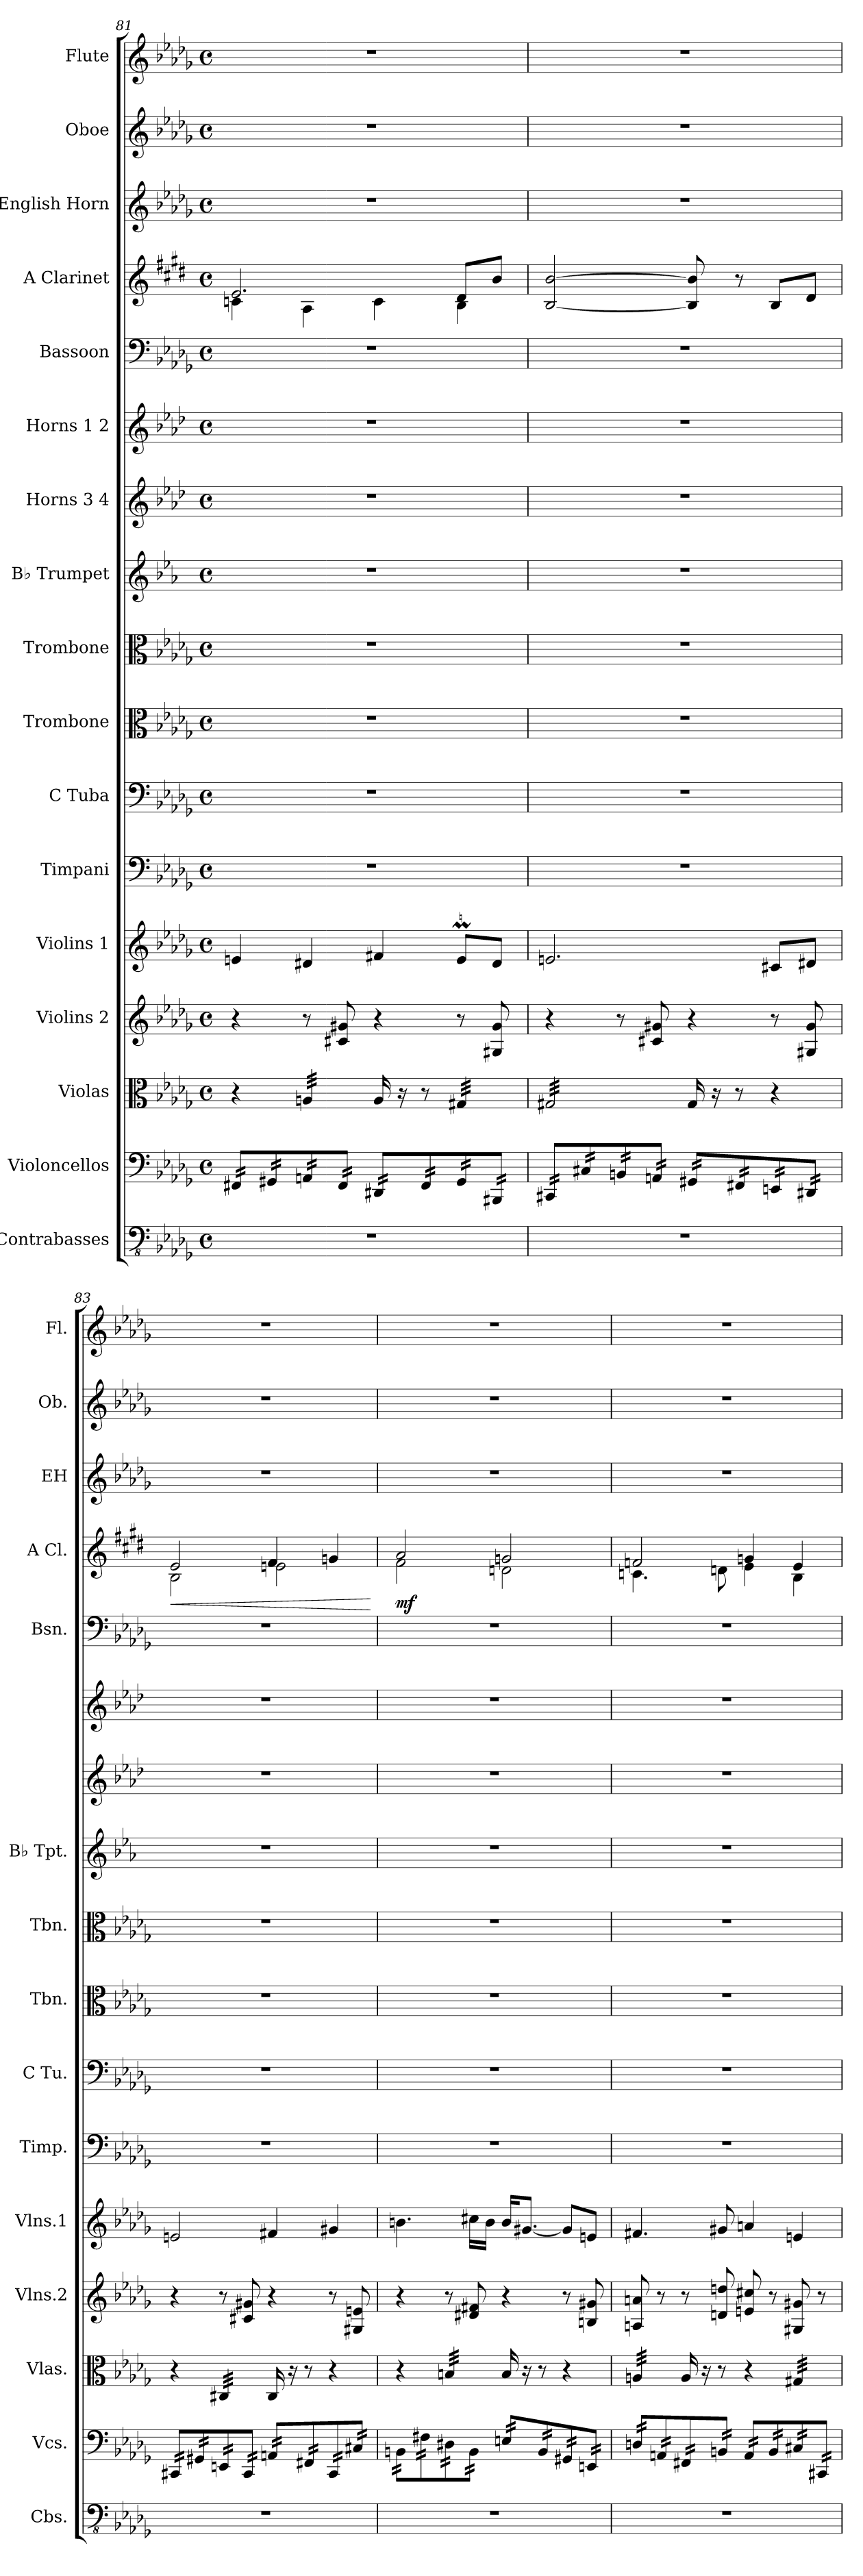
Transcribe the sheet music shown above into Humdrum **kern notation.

**kern	**kern	**kern	**kern	**kern	**kern	**kern	**kern	**kern	**kern	**kern	**kern	**kern	**kern	**dynam	**kern	**kern	**kern
*part17	*part16	*part15	*part14	*part13	*part12	*part11	*part10	*part9	*part8	*part7	*part6	*part5	*part4	*part4	*part3	*part2	*part1
*staff17	*staff16	*staff15	*staff14	*staff13	*staff12	*staff11	*staff10	*staff9	*staff8	*staff7	*staff6	*staff5	*staff4	*staff4	*staff3	*staff2	*staff1
*I"Contrabasses	*I"Violoncellos	*I"Violas	*I"Violins 2	*I"Violins 1	*I"Timpani	*I"C Tuba	*I"Trombone	*I"Trombone	*I"B♭ Trumpet	*I"Horns 3 4	*I"Horns 1 2	*I"Bassoon	*I"A Clarinet	*	*I"English Horn	*I"Oboe	*I"Flute
*I'Cbs.	*I'Vcs.	*I'Vlas.	*I'Vlns.2	*I'Vlns.1	*I'Timp.	*I'C Tu.	*I'Tbn.	*I'Tbn.	*I'B♭ Tpt.	*	*	*I'Bsn.	*I'A Cl.	*	*I'EH	*I'Ob.	*I'Fl.
*clefFv4	*clefF4	*clefC3	*clefG2	*clefG2	*clefF4	*clefF4	*clefC3	*clefC3	*clefG2	*clefG2	*clefG2	*clefF4	*clefG2	*	*clefG2	*clefG2	*clefG2
*	*	*	*	*	*	*	*	*	*ITrd1c2	*ITrd4c7	*ITrd4c7	*	*ITrd2c3	*	*	*	*
*k[b-e-a-d-g-]	*k[b-e-a-d-g-]	*k[b-e-a-d-g-]	*k[b-e-a-d-g-]	*k[b-e-a-d-g-]	*k[b-e-a-d-g-]	*k[b-e-a-d-g-]	*k[b-e-a-d-g-]	*k[b-e-a-d-g-]	*k[b-e-a-d-g-]	*k[b-e-a-d-g-]	*k[b-e-a-d-g-]	*k[b-e-a-d-g-]	*k[f#c#g#d#a#e#b#]	*	*k[b-e-a-d-g-]	*k[b-e-a-d-g-]	*k[b-e-a-d-g-]
*M4/4	*M4/4	*M4/4	*M4/4	*M4/4	*M4/4	*M4/4	*M4/4	*M4/4	*M4/4	*M4/4	*M4/4	*M4/4	*M4/4	*	*M4/4	*M4/4	*M4/4
*met(c)	*met(c)	*met(c)	*met(c)	*met(c)	*met(c)	*met(c)	*met(c)	*met(c)	*met(c)	*met(c)	*met(c)	*met(c)	*met(c)	*	*met(c)	*met(c)	*met(c)
=81	=81	=81	=81	=81	=81	=81	=81	=81	=81	=81	=81	=81	=81	=81	=81	=81	=81
*	*	*	*	*	*	*	*	*	*	*	*	*	*^	*	*	*	*
*	*tremolo	*	*	*	*	*	*	*	*	*	*	*	*	*	*	*	*	*
1r	32FF#X/LLL	4r	4r	4en/	1r	1r	1r	1r	1r	1r	1r	1r	2.c#/	4An\	.	1r	1r	1r
.	32FF#X/	.	.	.	.	.	.	.	.	.	.	.	.	.	.	.	.	.
.	32FF#X/	.	.	.	.	.	.	.	.	.	.	.	.	.	.	.	.	.
.	32FF#X/	.	.	.	.	.	.	.	.	.	.	.	.	.	.	.	.	.
.	32GG#X/	.	.	.	.	.	.	.	.	.	.	.	.	.	.	.	.	.
.	32GG#X/	.	.	.	.	.	.	.	.	.	.	.	.	.	.	.	.	.
.	32GG#X/	.	.	.	.	.	.	.	.	.	.	.	.	.	.	.	.	.
.	32GG#X/	.	.	.	.	.	.	.	.	.	.	.	.	.	.	.	.	.
*	*	*tremolo	*	*	*	*	*	*	*	*	*	*	*	*	*	*	*	*
.	32AAn/	32An/LLL	8r	4d#X/	.	.	.	.	.	.	.	.	.	4F#\	.	.	.	.
.	32AAn/	32An/	.	.	.	.	.	.	.	.	.	.	.	.	.	.	.	.
.	32AAn/	32An/	.	.	.	.	.	.	.	.	.	.	.	.	.	.	.	.
.	32AAn/	32An/	.	.	.	.	.	.	.	.	.	.	.	.	.	.	.	.
.	32FF#/	32An/	8c#X/ 8g#X/	.	.	.	.	.	.	.	.	.	.	.	.	.	.	.
.	32FF#/	32An/	.	.	.	.	.	.	.	.	.	.	.	.	.	.	.	.
.	32FF#/	32An/	.	.	.	.	.	.	.	.	.	.	.	.	.	.	.	.
.	32FF#/JJJ	32An/JJJ	.	.	.	.	.	.	.	.	.	.	.	.	.	.	.	.
*	*	*Xtremolo	*	*	*	*	*	*	*	*	*	*	*	*	*	*	*	*
.	32DD#X/LLL	16A/	4r	4f#X/	.	.	.	.	.	.	.	.	.	4A\	.	.	.	.
.	32DD#X/	.	.	.	.	.	.	.	.	.	.	.	.	.	.	.	.	.
.	32DD#X/	16r	.	.	.	.	.	.	.	.	.	.	.	.	.	.	.	.
.	32DD#X/	.	.	.	.	.	.	.	.	.	.	.	.	.	.	.	.	.
.	32FF#/	8r	.	.	.	.	.	.	.	.	.	.	.	.	.	.	.	.
.	32FF#/	.	.	.	.	.	.	.	.	.	.	.	.	.	.	.	.	.
.	32FF#/	.	.	.	.	.	.	.	.	.	.	.	.	.	.	.	.	.
.	32FF#/	.	.	.	.	.	.	.	.	.	.	.	.	.	.	.	.	.
*	*	*tremolo	*	*	*	*	*	*	*	*	*	*	*	*	*	*	*	*
.	32GG#/	32G#X/LLL	8r	8em/L	.	.	.	.	.	.	.	.	8B#/L	4G#\	.	.	.	.
.	32GG#/	32G#X/	.	.	.	.	.	.	.	.	.	.	.	.	.	.	.	.
.	32GG#/	32G#X/	.	.	.	.	.	.	.	.	.	.	.	.	.	.	.	.
.	32GG#/	32G#X/	.	.	.	.	.	.	.	.	.	.	.	.	.	.	.	.
.	32BBB#X/	32G#X/	8G#X/ 8g#/	8d#/J	.	.	.	.	.	.	.	.	8g#/J	.	.	.	.	.
.	32BBB#X/	32G#X/	.	.	.	.	.	.	.	.	.	.	.	.	.	.	.	.
.	32BBB#X/	32G#X/	.	.	.	.	.	.	.	.	.	.	.	.	.	.	.	.
.	32BBB#X/JJJ	32G#X/JJJ	.	.	.	.	.	.	.	.	.	.	.	.	.	.	.	.
*	*	*	*	*	*	*	*	*	*	*	*	*	*v	*v	*	*	*	*
!!LO:PB:g=z
=82	=82	=82	=82	=82	=82	=82	=82	=82	=82	=82	=82	=82	=82	=82	=82	=82	=82
1r	32CC#X/LLL	32G#X/LLL	4r	2.en/	1r	1r	1r	1r	1r	1r	1r	1r	[2G#/ [2g#/	.	1r	1r	1r
.	32CC#X/	32G#X/	.	.	.	.	.	.	.	.	.	.	.	.	.	.	.
.	32CC#X/	32G#X/	.	.	.	.	.	.	.	.	.	.	.	.	.	.	.
.	32CC#X/	32G#X/	.	.	.	.	.	.	.	.	.	.	.	.	.	.	.
.	32C#X/	32G#X/	.	.	.	.	.	.	.	.	.	.	.	.	.	.	.
.	32C#X/	32G#X/	.	.	.	.	.	.	.	.	.	.	.	.	.	.	.
.	32C#X/	32G#X/	.	.	.	.	.	.	.	.	.	.	.	.	.	.	.
.	32C#X/	32G#X/	.	.	.	.	.	.	.	.	.	.	.	.	.	.	.
.	32BBn/	32G#X/	8r	.	.	.	.	.	.	.	.	.	.	.	.	.	.
.	32BBn/	32G#X/	.	.	.	.	.	.	.	.	.	.	.	.	.	.	.
.	32BBn/	32G#X/	.	.	.	.	.	.	.	.	.	.	.	.	.	.	.
.	32BBn/	32G#X/	.	.	.	.	.	.	.	.	.	.	.	.	.	.	.
.	32AAn/	32G#X/	8c#X/ 8g#X/	.	.	.	.	.	.	.	.	.	.	.	.	.	.
.	32AAn/	32G#X/	.	.	.	.	.	.	.	.	.	.	.	.	.	.	.
.	32AAn/	32G#X/	.	.	.	.	.	.	.	.	.	.	.	.	.	.	.
.	32AAn/JJJ	32G#X/JJJ	.	.	.	.	.	.	.	.	.	.	.	.	.	.	.
*	*	*Xtremolo	*	*	*	*	*	*	*	*	*	*	*	*	*	*	*
.	32GG#X/LLL	16G#/	4r	.	.	.	.	.	.	.	.	.	8G#/] 8g#/]	.	.	.	.
.	32GG#X/	.	.	.	.	.	.	.	.	.	.	.	.	.	.	.	.
.	32GG#X/	16r	.	.	.	.	.	.	.	.	.	.	.	.	.	.	.
.	32GG#X/	.	.	.	.	.	.	.	.	.	.	.	.	.	.	.	.
.	32FF#X/	8r	.	.	.	.	.	.	.	.	.	.	8r	.	.	.	.
.	32FF#X/	.	.	.	.	.	.	.	.	.	.	.	.	.	.	.	.
.	32FF#X/	.	.	.	.	.	.	.	.	.	.	.	.	.	.	.	.
.	32FF#X/	.	.	.	.	.	.	.	.	.	.	.	.	.	.	.	.
.	32EEn/	4r	8r	8c#X/L	.	.	.	.	.	.	.	.	8G#/L	.	.	.	.
.	32EEn/	.	.	.	.	.	.	.	.	.	.	.	.	.	.	.	.
.	32EEn/	.	.	.	.	.	.	.	.	.	.	.	.	.	.	.	.
.	32EEn/	.	.	.	.	.	.	.	.	.	.	.	.	.	.	.	.
.	32DD#X/	.	8G#X/ 8g#/	8d#X/J	.	.	.	.	.	.	.	.	8B#/J	.	.	.	.
.	32DD#X/	.	.	.	.	.	.	.	.	.	.	.	.	.	.	.	.
.	32DD#X/	.	.	.	.	.	.	.	.	.	.	.	.	.	.	.	.
.	32DD#X/JJJ	.	.	.	.	.	.	.	.	.	.	.	.	.	.	.	.
=83	=83	=83	=83	=83	=83	=83	=83	=83	=83	=83	=83	=83	=83	=83	=83	=83	=83
!	!	!	!	!	!	!	!	!	!	!	!	!	!	!LO:HP:b	!	!	!
*	*	*	*	*	*	*	*	*	*	*	*	*	*^	*	*	*	*
1r	32CC#X/LLL	4r	4r	2en/	1r	1r	1r	1r	1r	1r	1r	1r	2c#/	2G#\	<	1r	1r	1r
.	32CC#X/	.	.	.	.	.	.	.	.	.	.	.	.	.	.	.	.	.
.	32CC#X/	.	.	.	.	.	.	.	.	.	.	.	.	.	.	.	.	.
.	32CC#X/	.	.	.	.	.	.	.	.	.	.	.	.	.	.	.	.	.
.	32GG#X/	.	.	.	.	.	.	.	.	.	.	.	.	.	.	.	.	.
.	32GG#X/	.	.	.	.	.	.	.	.	.	.	.	.	.	.	.	.	.
.	32GG#X/	.	.	.	.	.	.	.	.	.	.	.	.	.	.	.	.	.
.	32GG#X/	.	.	.	.	.	.	.	.	.	.	.	.	.	.	.	.	.
*	*	*tremolo	*	*	*	*	*	*	*	*	*	*	*	*	*	*	*	*
.	32EEn/	32C#X/LLL	8r	.	.	.	.	.	.	.	.	.	.	.	.	.	.	.
.	32EEn/	32C#X/	.	.	.	.	.	.	.	.	.	.	.	.	.	.	.	.
.	32EEn/	32C#X/	.	.	.	.	.	.	.	.	.	.	.	.	.	.	.	.
.	32EEn/	32C#X/	.	.	.	.	.	.	.	.	.	.	.	.	.	.	.	.
.	32CC#/	32C#X/	8c#X/ 8g#X/	.	.	.	.	.	.	.	.	.	.	.	.	.	.	.
.	32CC#/	32C#X/	.	.	.	.	.	.	.	.	.	.	.	.	.	.	.	.
.	32CC#/	32C#X/	.	.	.	.	.	.	.	.	.	.	.	.	.	.	.	.
.	32CC#/JJJ	32C#X/JJJ	.	.	.	.	.	.	.	.	.	.	.	.	.	.	.	.
*	*	*Xtremolo	*	*	*	*	*	*	*	*	*	*	*	*	*	*	*	*
.	32AAn/LLL	16C#/	4r	4f#X/	.	.	.	.	.	.	.	.	4d#/	2c#X\	.	.	.	.
.	32AAn/	.	.	.	.	.	.	.	.	.	.	.	.	.	.	.	.	.
.	32AAn/	16r	.	.	.	.	.	.	.	.	.	.	.	.	.	.	.	.
.	32AAn/	.	.	.	.	.	.	.	.	.	.	.	.	.	.	.	.	.
.	32FF#X/	8r	.	.	.	.	.	.	.	.	.	.	.	.	.	.	.	.
.	32FF#X/	.	.	.	.	.	.	.	.	.	.	.	.	.	.	.	.	.
.	32FF#X/	.	.	.	.	.	.	.	.	.	.	.	.	.	.	.	.	.
.	32FF#X/	.	.	.	.	.	.	.	.	.	.	.	.	.	.	.	.	.
.	32CC#/	4r	8r	4g#X/	.	.	.	.	.	.	.	.	4en/	.	.	.	.	.
.	32CC#/	.	.	.	.	.	.	.	.	.	.	.	.	.	.	.	.	.
.	32CC#/	.	.	.	.	.	.	.	.	.	.	.	.	.	.	.	.	.
.	32CC#/	.	.	.	.	.	.	.	.	.	.	.	.	.	.	.	.	.
.	32C#X/	.	8G#X/ 8en/	.	.	.	.	.	.	.	.	.	.	.	.	.	.	.
.	32C#X/	.	.	.	.	.	.	.	.	.	.	.	.	.	.	.	.	.
.	32C#X/	.	.	.	.	.	.	.	.	.	.	.	.	.	.	.	.	.
.	32C#X/JJJ	.	.	.	.	.	.	.	.	.	.	.	.	.	.	.	.	.
*	*	*	*	*	*	*	*	*	*	*	*	*	*v	*v	*	*	*	*
.	.	.	.	.	.	.	.	.	.	.	.	.	.	[	.	.	.
!!LO:PB:g=z
=84	=84	=84	=84	=84	=84	=84	=84	=84	=84	=84	=84	=84	=84	=84	=84	=84	=84
*	*	*	*	*	*	*	*	*	*	*	*	*	*^	*	*	*	*
!	!	!	!	!	!	!	!	!	!	!	!	!	!	!	!LO:DY:b	!	!	!
1r	32BBn\LLL	4r	4r	4.bn\	1r	1r	1r	1r	1r	1r	1r	1r	2f#/	2d#\	mf	1r	1r	1r
.	32BBn\	.	.	.	.	.	.	.	.	.	.	.	.	.	.	.	.	.
.	32BBn\	.	.	.	.	.	.	.	.	.	.	.	.	.	.	.	.	.
.	32BBn\	.	.	.	.	.	.	.	.	.	.	.	.	.	.	.	.	.
.	32F#X\	.	.	.	.	.	.	.	.	.	.	.	.	.	.	.	.	.
.	32F#X\	.	.	.	.	.	.	.	.	.	.	.	.	.	.	.	.	.
.	32F#X\	.	.	.	.	.	.	.	.	.	.	.	.	.	.	.	.	.
.	32F#X\	.	.	.	.	.	.	.	.	.	.	.	.	.	.	.	.	.
*	*	*tremolo	*	*	*	*	*	*	*	*	*	*	*	*	*	*	*	*
.	32D#X\	32Bn/LLL	8r	.	.	.	.	.	.	.	.	.	.	.	.	.	.	.
.	32D#X\	32Bn/	.	.	.	.	.	.	.	.	.	.	.	.	.	.	.	.
.	32D#X\	32Bn/	.	.	.	.	.	.	.	.	.	.	.	.	.	.	.	.
.	32D#X\	32Bn/	.	.	.	.	.	.	.	.	.	.	.	.	.	.	.	.
.	32BB\	32Bn/	8d#X/ 8f#X/	16cc#X\LL	.	.	.	.	.	.	.	.	.	.	.	.	.	.
.	32BB\	32Bn/	.	.	.	.	.	.	.	.	.	.	.	.	.	.	.	.
.	32BB\	32Bn/	.	16b\JJ	.	.	.	.	.	.	.	.	.	.	.	.	.	.
.	32BB\JJJ	32Bn/JJJ	.	.	.	.	.	.	.	.	.	.	.	.	.	.	.	.
*	*	*Xtremolo	*	*	*	*	*	*	*	*	*	*	*	*	*	*	*	*
.	32En/LLL	16B/	4r	16b/KL	.	.	.	.	.	.	.	.	2en/	2Bn\	.	.	.	.
.	32En/	.	.	.	.	.	.	.	.	.	.	.	.	.	.	.	.	.
.	32En/	16r	.	[8.g#X/J	.	.	.	.	.	.	.	.	.	.	.	.	.	.
.	32En/	.	.	.	.	.	.	.	.	.	.	.	.	.	.	.	.	.
.	32BB/	8r	.	.	.	.	.	.	.	.	.	.	.	.	.	.	.	.
.	32BB/	.	.	.	.	.	.	.	.	.	.	.	.	.	.	.	.	.
.	32BB/	.	.	.	.	.	.	.	.	.	.	.	.	.	.	.	.	.
.	32BB/	.	.	.	.	.	.	.	.	.	.	.	.	.	.	.	.	.
.	32GG#X/	4r	8r	8g#/L]	.	.	.	.	.	.	.	.	.	.	.	.	.	.
.	32GG#X/	.	.	.	.	.	.	.	.	.	.	.	.	.	.	.	.	.
.	32GG#X/	.	.	.	.	.	.	.	.	.	.	.	.	.	.	.	.	.
.	32GG#X/	.	.	.	.	.	.	.	.	.	.	.	.	.	.	.	.	.
.	32EEn/	.	8Bn/ 8g#X/	8en/J	.	.	.	.	.	.	.	.	.	.	.	.	.	.
.	32EEn/	.	.	.	.	.	.	.	.	.	.	.	.	.	.	.	.	.
.	32EEn/	.	.	.	.	.	.	.	.	.	.	.	.	.	.	.	.	.
.	32EEn/JJJ	.	.	.	.	.	.	.	.	.	.	.	.	.	.	.	.	.
=85	=85	=85	=85	=85	=85	=85	=85	=85	=85	=85	=85	=85	=85	=85	=85	=85	=85	=85
*	*	*tremolo	*	*	*	*	*	*	*	*	*	*	*	*	*	*	*	*
1r	32Dn/LLL	32An/LLL	8An/ 8an/	4.f#X/	1r	1r	1r	1r	1r	1r	1r	1r	2dn/	4.An\	.	1r	1r	1r
.	32Dn/	32An/	.	.	.	.	.	.	.	.	.	.	.	.	.	.	.	.
.	32Dn/	32An/	.	.	.	.	.	.	.	.	.	.	.	.	.	.	.	.
.	32Dn/	32An/	.	.	.	.	.	.	.	.	.	.	.	.	.	.	.	.
.	32AAn/	32An/	8r	.	.	.	.	.	.	.	.	.	.	.	.	.	.	.
.	32AAn/	32An/	.	.	.	.	.	.	.	.	.	.	.	.	.	.	.	.
.	32AAn/	32An/	.	.	.	.	.	.	.	.	.	.	.	.	.	.	.	.
.	32AAn/	32An/JJJ	.	.	.	.	.	.	.	.	.	.	.	.	.	.	.	.
*	*	*Xtremolo	*	*	*	*	*	*	*	*	*	*	*	*	*	*	*	*
.	32FF#X/	16A/	8r	.	.	.	.	.	.	.	.	.	.	.	.	.	.	.
.	32FF#X/	.	.	.	.	.	.	.	.	.	.	.	.	.	.	.	.	.
.	32FF#X/	16r	.	.	.	.	.	.	.	.	.	.	.	.	.	.	.	.
.	32FF#X/	.	.	.	.	.	.	.	.	.	.	.	.	.	.	.	.	.
.	32BBn/	8r	8dn/ 8ddn/	8g#X/	.	.	.	.	.	.	.	.	.	8Bn\	.	.	.	.
.	32BBn/	.	.	.	.	.	.	.	.	.	.	.	.	.	.	.	.	.
.	32BBn/	.	.	.	.	.	.	.	.	.	.	.	.	.	.	.	.	.
.	32BBn/JJJ	.	.	.	.	.	.	.	.	.	.	.	.	.	.	.	.	.
.	32AA/LLL	4r	8en/ 8cc#X/	4an/	.	.	.	.	.	.	.	.	4en/	4c#\	.	.	.	.
.	32AA/	.	.	.	.	.	.	.	.	.	.	.	.	.	.	.	.	.
.	32AA/	.	.	.	.	.	.	.	.	.	.	.	.	.	.	.	.	.
.	32AA/	.	.	.	.	.	.	.	.	.	.	.	.	.	.	.	.	.
.	32BB/	.	8r	.	.	.	.	.	.	.	.	.	.	.	.	.	.	.
.	32BB/	.	.	.	.	.	.	.	.	.	.	.	.	.	.	.	.	.
.	32BB/	.	.	.	.	.	.	.	.	.	.	.	.	.	.	.	.	.
.	32BB/	.	.	.	.	.	.	.	.	.	.	.	.	.	.	.	.	.
!	!	!	!	!	!	!	!	!	!	!	!	!	!	!	!LO:DY:b	!	!	!
*	*	*tremolo	*	*	*	*	*	*	*	*	*	*	*	*	*	*	*	*
.	32C#X/	32G#X/LLL	8G#X/ 8g#X/	4en/	.	.	.	.	.	.	.	.	4c#/	4G#\	other-dynamics	.	.	.
.	32C#X/	32G#X/	.	.	.	.	.	.	.	.	.	.	.	.	.	.	.	.
.	32C#X/	32G#X/	.	.	.	.	.	.	.	.	.	.	.	.	.	.	.	.
.	32C#X/	32G#X/	.	.	.	.	.	.	.	.	.	.	.	.	.	.	.	.
.	32CC#X/	32G#X/	8r	.	.	.	.	.	.	.	.	.	.	.	.	.	.	.
.	32CC#X/	32G#X/	.	.	.	.	.	.	.	.	.	.	.	.	.	.	.	.
.	32CC#X/	32G#X/	.	.	.	.	.	.	.	.	.	.	.	.	.	.	.	.
.	32CC#X/JJJ	32G#X/JJJ	.	.	.	.	.	.	.	.	.	.	.	.	.	.	.	.
*	*	*Xtremolo	*	*	*	*	*	*	*	*	*	*	*	*	*	*	*	*
*	*Xtremolo	*	*	*	*	*	*	*	*	*	*	*	*	*	*	*	*	*
*	*	*	*	*	*	*	*	*	*	*	*	*	*v	*v	*	*	*	*
=	=	=	=	=	=	=	=	=	=	=	=	=	=	=	=	=	=
*-	*-	*-	*-	*-	*-	*-	*-	*-	*-	*-	*-	*-	*-	*-	*-	*-	*-
